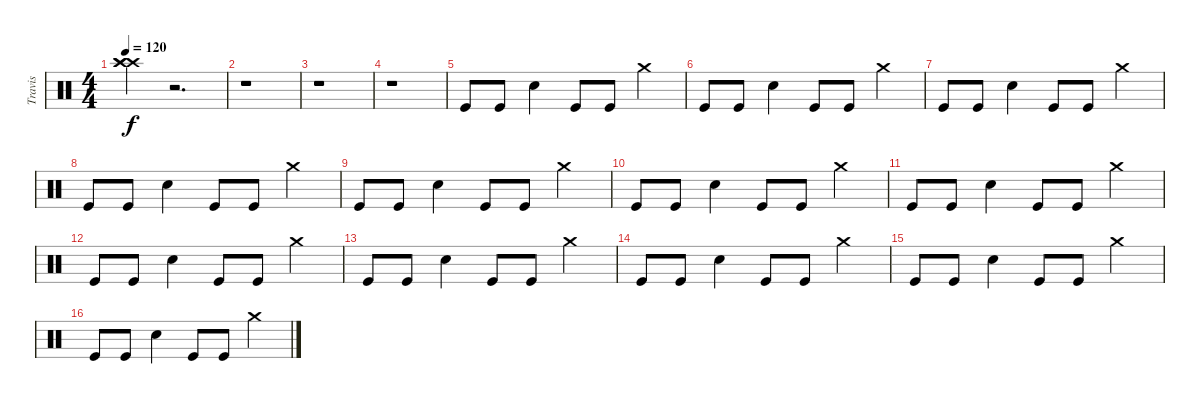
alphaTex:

\track ("Travis " "Travis ") {instrument percussion}
\staff {score}
\articulation defaults
\ts (4 4)
\tempo 120
\clef neutral
\ks c
("Crash high (hit)"{t} "Crash high (hit)"{t} "Crash high (hit)"{t}).4{dy f} r.2{d} |
r.1 |
r.1 |
r.1 |
"Kick (hit)".8 "Kick (hit)".8 "Snare (hit) 2".4 "Kick (hit)".8 "Kick (hit)".8 "Crash medium (hit)".4 |
"Kick (hit)".8 "Kick (hit)".8 "Snare (hit) 2".4 "Kick (hit)".8 "Kick (hit)".8 "Crash medium (hit)".4 |
"Kick (hit)".8 "Kick (hit)".8 "Snare (hit) 2".4 "Kick (hit)".8 "Kick (hit)".8 "Crash medium (hit)".4 |
"Kick (hit)".8 "Kick (hit)".8 "Snare (hit) 2".4 "Kick (hit)".8 "Kick (hit)".8 "Crash medium (hit)".4 |
"Kick (hit)".8 "Kick (hit)".8 "Snare (hit) 2".4 "Kick (hit)".8 "Kick (hit)".8 "Crash medium (hit)".4 |
"Kick (hit)".8 "Kick (hit)".8 "Snare (hit) 2".4 "Kick (hit)".8 "Kick (hit)".8 "Crash medium (hit)".4 |
"Kick (hit)".8 "Kick (hit)".8 "Snare (hit) 2".4 "Kick (hit)".8 "Kick (hit)".8 "Crash medium (hit)".4 |
"Kick (hit)".8 "Kick (hit)".8 "Snare (hit) 2".4 "Kick (hit)".8 "Kick (hit)".8 "Crash medium (hit)".4 |
"Kick (hit)".8 "Kick (hit)".8 "Snare (hit) 2".4 "Kick (hit)".8 "Kick (hit)".8 "Crash medium (hit)".4 |
"Kick (hit)".8 "Kick (hit)".8 "Snare (hit) 2".4 "Kick (hit)".8 "Kick (hit)".8 "Crash medium (hit)".4 |
"Kick (hit)".8 "Kick (hit)".8 "Snare (hit) 2".4 "Kick (hit)".8 "Kick (hit)".8 "Crash medium (hit)".4 |
"Kick (hit)".8 "Kick (hit)".8 "Snare (hit) 2".4 "Kick (hit)".8 "Kick (hit)".8 "Crash medium (hit)".4
